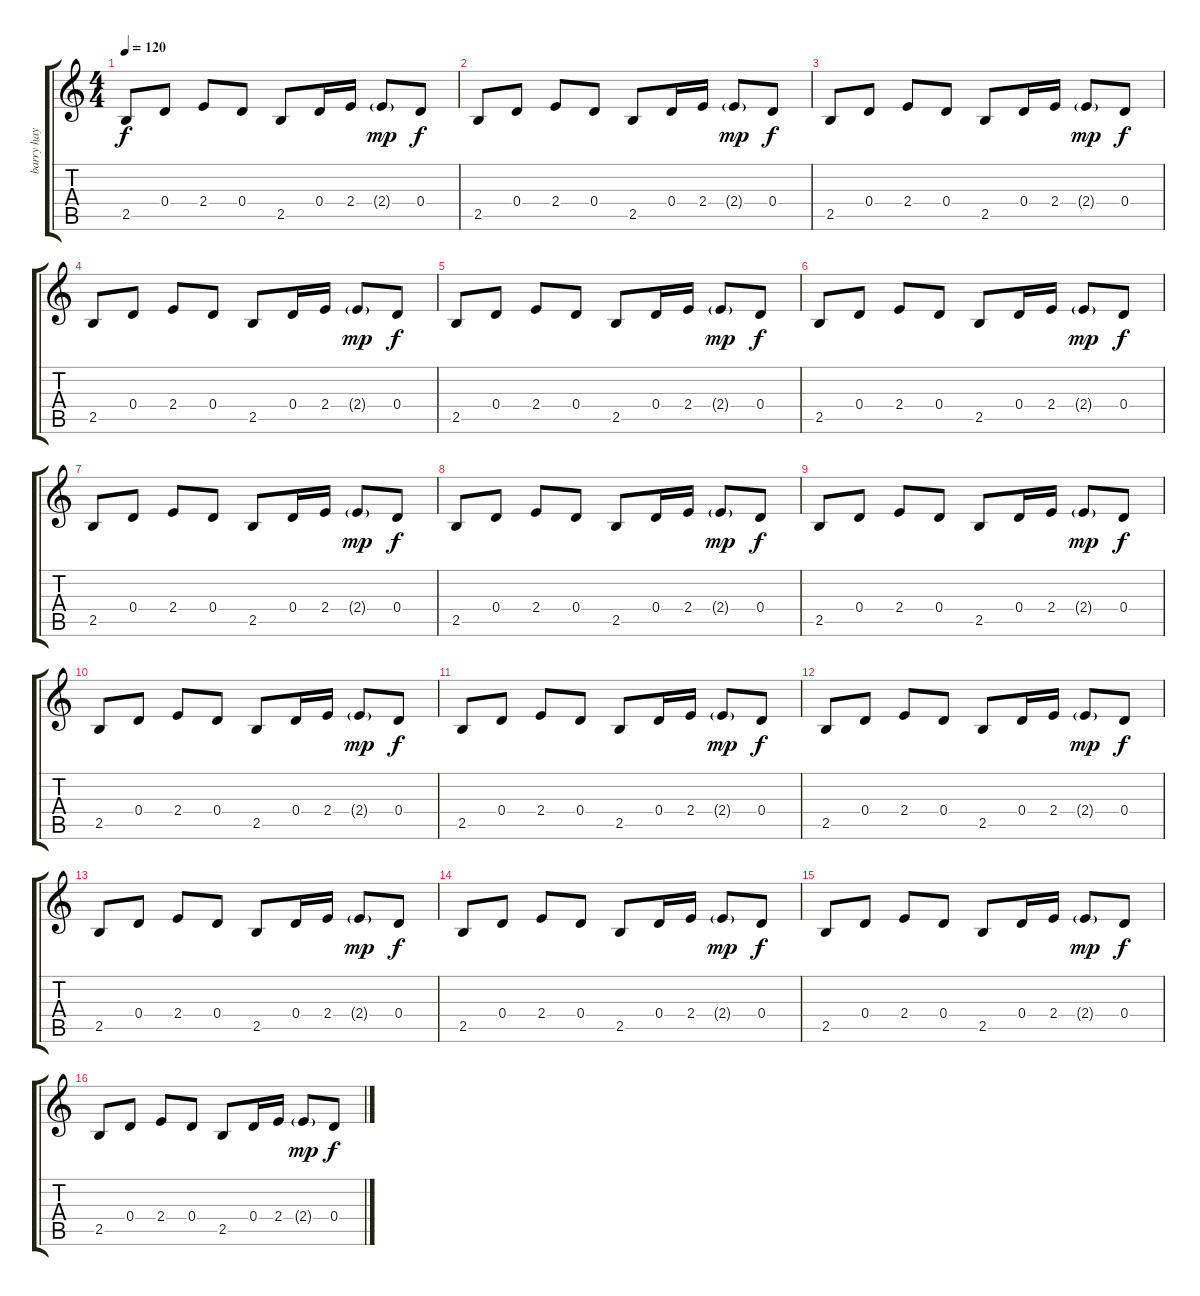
\track ("barry hay" "barry hay") {instrument acousticguitarsteel}
\staff {score tabs}
\tuning (E4 B3 G3 D3 A2 E2) {hide}
\ts (4 4)
\tempo 120
\clef g2
\ks c
2.5.8{dy f} 0.4.8 2.4.8 0.4.8 2.5.8 0.4.16 2.4.16 2.4{g}.8{dy mp} 0.4.8{dy f} |
2.5.8 0.4.8 2.4.8 0.4.8 2.5.8 0.4.16 2.4.16 2.4{g}.8{dy mp} 0.4.8{dy f} |
2.5.8 0.4.8 2.4.8 0.4.8 2.5.8 0.4.16 2.4.16 2.4{g}.8{dy mp} 0.4.8{dy f} |
2.5.8 0.4.8 2.4.8 0.4.8 2.5.8 0.4.16 2.4.16 2.4{g}.8{dy mp} 0.4.8{dy f} |
2.5.8 0.4.8 2.4.8 0.4.8 2.5.8 0.4.16 2.4.16 2.4{g}.8{dy mp} 0.4.8{dy f} |
2.5.8 0.4.8 2.4.8 0.4.8 2.5.8 0.4.16 2.4.16 2.4{g}.8{dy mp} 0.4.8{dy f} |
2.5.8 0.4.8 2.4.8 0.4.8 2.5.8 0.4.16 2.4.16 2.4{g}.8{dy mp} 0.4.8{dy f} |
2.5.8 0.4.8 2.4.8 0.4.8 2.5.8 0.4.16 2.4.16 2.4{g}.8{dy mp} 0.4.8{dy f} |
2.5.8 0.4.8 2.4.8 0.4.8 2.5.8 0.4.16 2.4.16 2.4{g}.8{dy mp} 0.4.8{dy f} |
2.5.8 0.4.8 2.4.8 0.4.8 2.5.8 0.4.16 2.4.16 2.4{g}.8{dy mp} 0.4.8{dy f} |
2.5.8 0.4.8 2.4.8 0.4.8 2.5.8 0.4.16 2.4.16 2.4{g}.8{dy mp} 0.4.8{dy f} |
2.5.8 0.4.8 2.4.8 0.4.8 2.5.8 0.4.16 2.4.16 2.4{g}.8{dy mp} 0.4.8{dy f} |
2.5.8 0.4.8 2.4.8 0.4.8 2.5.8 0.4.16 2.4.16 2.4{g}.8{dy mp} 0.4.8{dy f} |
2.5.8 0.4.8 2.4.8 0.4.8 2.5.8 0.4.16 2.4.16 2.4{g}.8{dy mp} 0.4.8{dy f} |
2.5.8 0.4.8 2.4.8 0.4.8 2.5.8 0.4.16 2.4.16 2.4{g}.8{dy mp} 0.4.8{dy f} |
2.5.8 0.4.8 2.4.8 0.4.8 2.5.8 0.4.16 2.4.16 2.4{g}.8{dy mp} 0.4.8{dy f}
